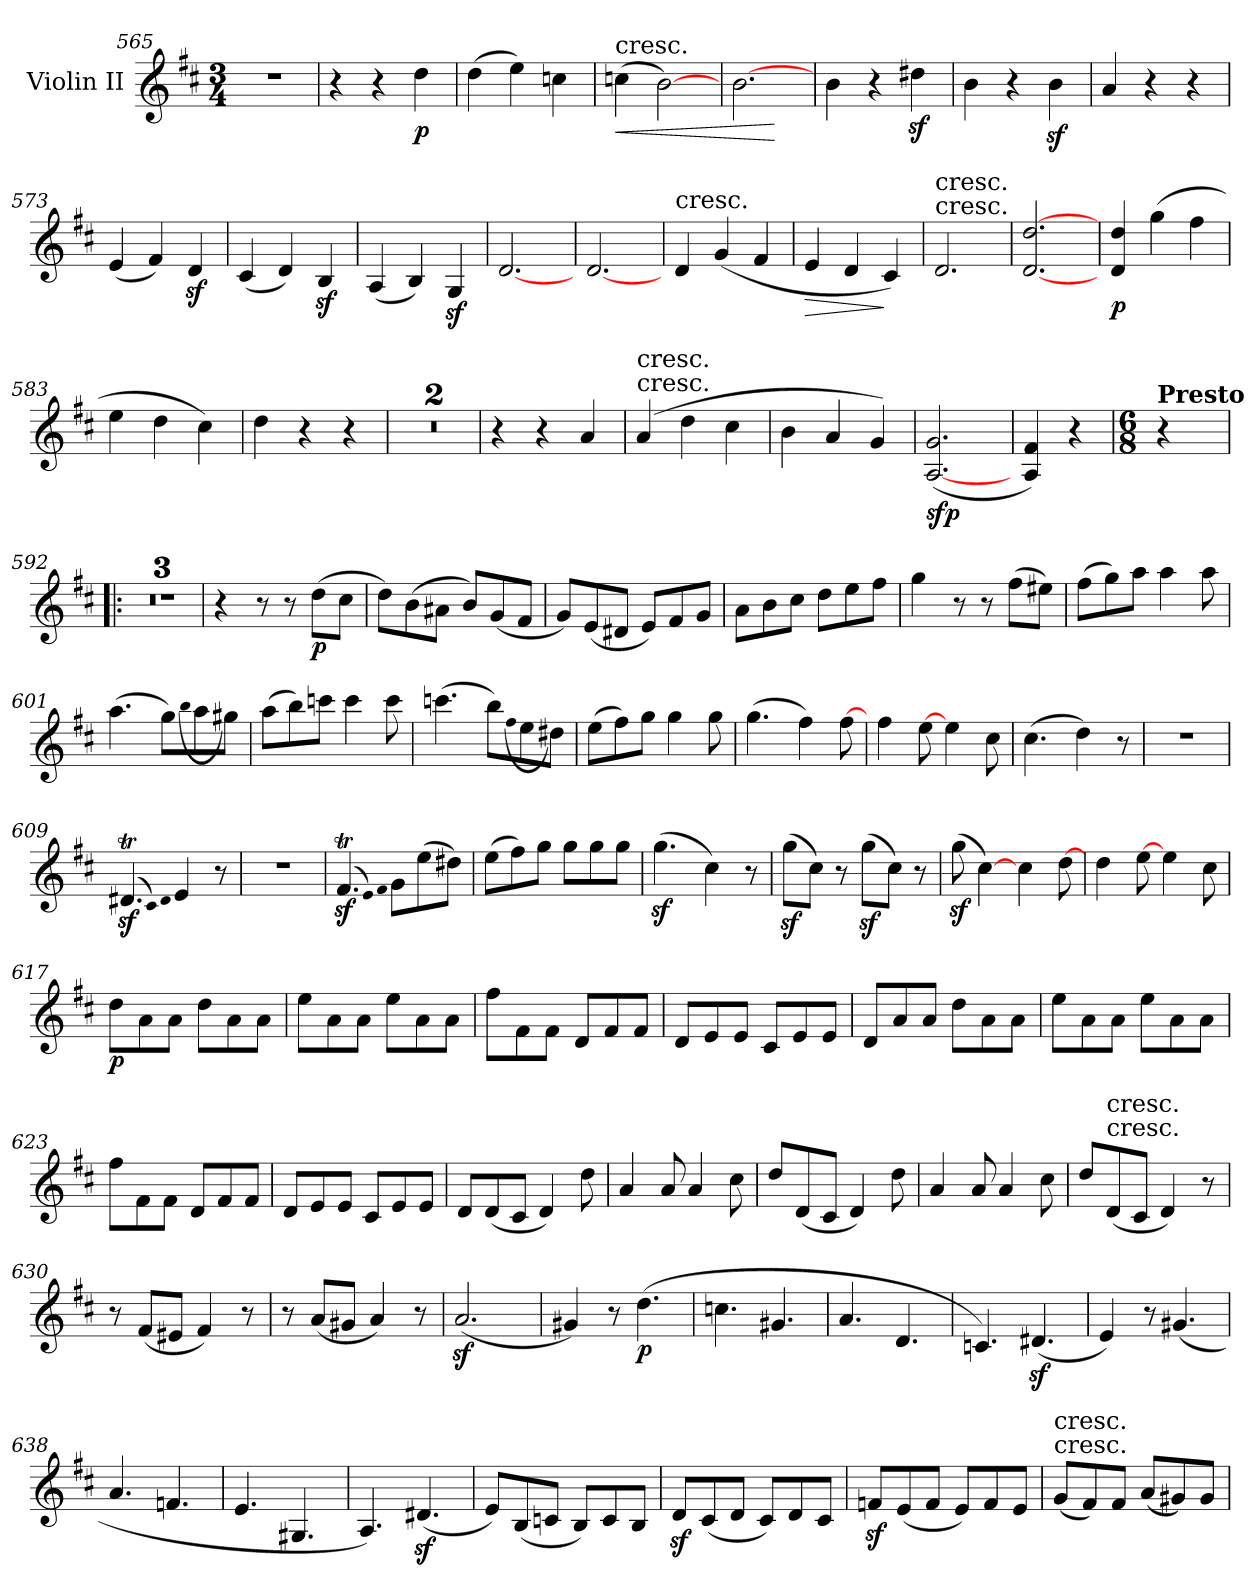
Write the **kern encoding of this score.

**kern	**dynam
*part1	*part1
*staff1	*staff1
*I"Violin II	*
*I'Vln	*
*clefG2	*
*k[f#c#]	*
*D:	*
*M3/4	*
=565	=565
2.r	.
=566	=566
4r	.
4r	.
4dd	p
=567	=567
(4dd	.
4ee)	.
4ccn	.
=568	=568
!LO:TX:a:t=cresc.	!
!	!LO:HP:b
(4ccn	<
[2b)	.
=569	=569
[2.b	.
.	[
=570	=570
4b	.
4r	.
4dd#Xz	.
=571	=571
4b	.
4r	.
4bz	.
=572	=572
4a	.
4r	.
4r	.
=573	=573
(4e	.
4f#)	.
4dz	.
=574	=574
(4c#	.
4d)	.
4Bz	.
=575	=575
(4A	.
4B)	.
4Gz	.
=576	=576
[2.d	.
=577	=577
[2.d	.
=578	=578
!LO:TX:t=cresc.	!
4d	.
(4g	.
4f#	.
=579	=579
!	!LO:HP:b
4e	>
4d	.
4c#)	]
=580	=580
!LO:TX:t=cresc.	!
!LO:TX:a:t=cresc.	!
2.d	.
=581	=581
[2.d [2.dd	.
=582	=582
4d 4dd	p
(4gg	.
4ff#	.
=583	=583
4ee	.
4dd	.
4cc#)	.
=584	=584
4dd	.
4r	.
4r	.
=585	=585
2.r	.
=586	=586
2.r	.
=587	=587
4r	.
4r	.
4a	.
=588	=588
!LO:TX:t=cresc.	!
!LO:TX:a:t=cresc.	!
(4a	.
4dd	.
4cc#	.
=589	=589
4b	.
4a	.
4g)	.
=590	=590
([2.A 2.g	sfp
=591	=591
4A 4f#)	.
4r	.
=	=
*M6/8	*
!LO:TX:a:B:t=Presto	!
4r	.
=592!|:	=592!|:
2.r	.
=593	=593
2.r	.
=594	=594
2.r	.
=595	=595
4r	.
8r	.
8r	.
(8dd\L	p
8cc#\J	.
=596	=596
8dd\L)	.
(8b\	.
8a#X\J	.
8b/L)	.
(8g/	.
8f#/J	.
=597	=597
8g/L)	.
(8e/	.
8d#X/J	.
8e/L)	.
8f#/	.
8g/J	.
=598	=598
8a\L	.
8b\	.
8cc#\J	.
8dd\L	.
8ee\	.
8ff#\J	.
=599	=599
4gg	.
8r	.
8r	.
(8ff#\L	.
8ee#X\J)	.
=600	=600
(8ff#\L	.
8gg\)	.
8aa\J	.
4aa	.
8aa	.
=601	=601
(4.aa	.
8gg\L)	.
(qqbb	.
8aa\	.
8gg#X\J)	.
=602	=602
(8aa\L	.
8bb\)	.
8cccn\J	.
4ccc	.
8ccc	.
=603	=603
(4.cccn	.
8bb\L)	.
(qqff#	.
8ee\	.
8dd#X\J)	.
=604	=604
(8ee\L	.
8ff#\)	.
8gg\J	.
4gg	.
8gg	.
=605	=605
(4.gg	.
4ff#)	.
[8ff#	.
=606	=606
4ff#	.
[8ee	.
4ee	.
8cc#	.
=607	=607
(4.cc#	.
4dd)	.
8r	.
=608	=608
2.r	.
=609	=609
(4.d#Xzt	.
qqc#)	.
qqd#	.
4e	.
8r	.
=610	=610
2.r	.
=611	=611
(4.f#zt	.
qqe)	.
qqf#	.
8g\L	.
(8ee\	.
8dd#X\J)	.
=612	=612
(8ee\L	.
8ff#\)	.
8gg\J	.
8gg\L	.
8gg\	.
8gg\J	.
=613	=613
(4.ggz	.
4cc#)	.
8r	.
=614	=614
(8ggz\L	.
8cc#\J)	.
8r	.
(8ggz\L	.
8cc#\J)	.
8r	.
=615	=615
(8ggz	.
[4cc#)	.
4cc#	.
[8dd	.
=616	=616
4dd	.
[8ee	.
4ee	.
8cc#	.
=617	=617
8dd\L	p
8a\	.
8a\J	.
8dd\L	.
8a\	.
8a\J	.
=618	=618
8ee\L	.
8a\	.
8a\J	.
8ee\L	.
8a\	.
8a\J	.
=619	=619
8ff#\L	.
8f#\	.
8f#\J	.
8d/L	.
8f#/	.
8f#/J	.
=620	=620
8d/L	.
8e/	.
8e/J	.
8c#/L	.
8e/	.
8e/J	.
=621	=621
8d/L	.
8a/	.
8a/J	.
8dd\L	.
8a\	.
8a\J	.
=622	=622
8ee\L	.
8a\	.
8a\J	.
8ee\L	.
8a\	.
8a\J	.
=623	=623
8ff#\L	.
8f#\	.
8f#\J	.
8d/L	.
8f#/	.
8f#/J	.
=624	=624
8d/L	.
8e/	.
8e/J	.
8c#/L	.
8e/	.
8e/J	.
=625	=625
8d/L	.
(8d/	.
8c#/J	.
4d)	.
8dd	.
=626	=626
4a	.
8a	.
4a	.
8cc#	.
=627	=627
8dd/L	.
(8d/	.
8c#/J	.
4d)	.
8dd	.
=628	=628
4a	.
8a	.
4a	.
8cc#	.
=629	=629
8dd/L	.
!LO:TX:t=cresc.	!
!LO:TX:a:t=cresc.	!
(8d/	.
8c#/J	.
4d)	.
8r	.
=630	=630
8r	.
(8f#/L	.
8e#X/J	.
4f#)	.
8r	.
=631	=631
8r	.
(8a/L	.
8g#X/J	.
4a)	.
8r	.
=632	=632
(2.az	.
=633	=633
4g#X)	.
8r	.
(4.dd	p
=634	=634
4.ccn	.
4.g#X	.
=635	=635
4.a	.
4.d	.
=636	=636
4.cn)	.
(4.d#Xz	.
=637	=637
4e)	.
8r	.
(4.g#X	.
=638	=638
4.a	.
4.fn	.
=639	=639
4.e	.
4.G#X	.
=640	=640
4.A)	.
(4.d#Xz	.
=641	=641
8e/L)	.
(8B/	.
8cn/J	.
8B/L)	.
8c/	.
8B/J	.
=642	=642
8dz/L	.
(8c#/	.
8d/J	.
8c#/L)	.
8d/	.
8c#/J	.
=643	=643
8fnz/L	.
(8e/	.
8f/J	.
8e/L)	.
8f/	.
8e/J	.
=644	=644
!LO:TX:t=cresc.	!
!LO:TX:a:t=cresc.	!
(8g/L	.
8f#/)	.
8f#/J	.
(8a/L	.
8g#X/)	.
8g#/J	.
=	=
*-	*-
